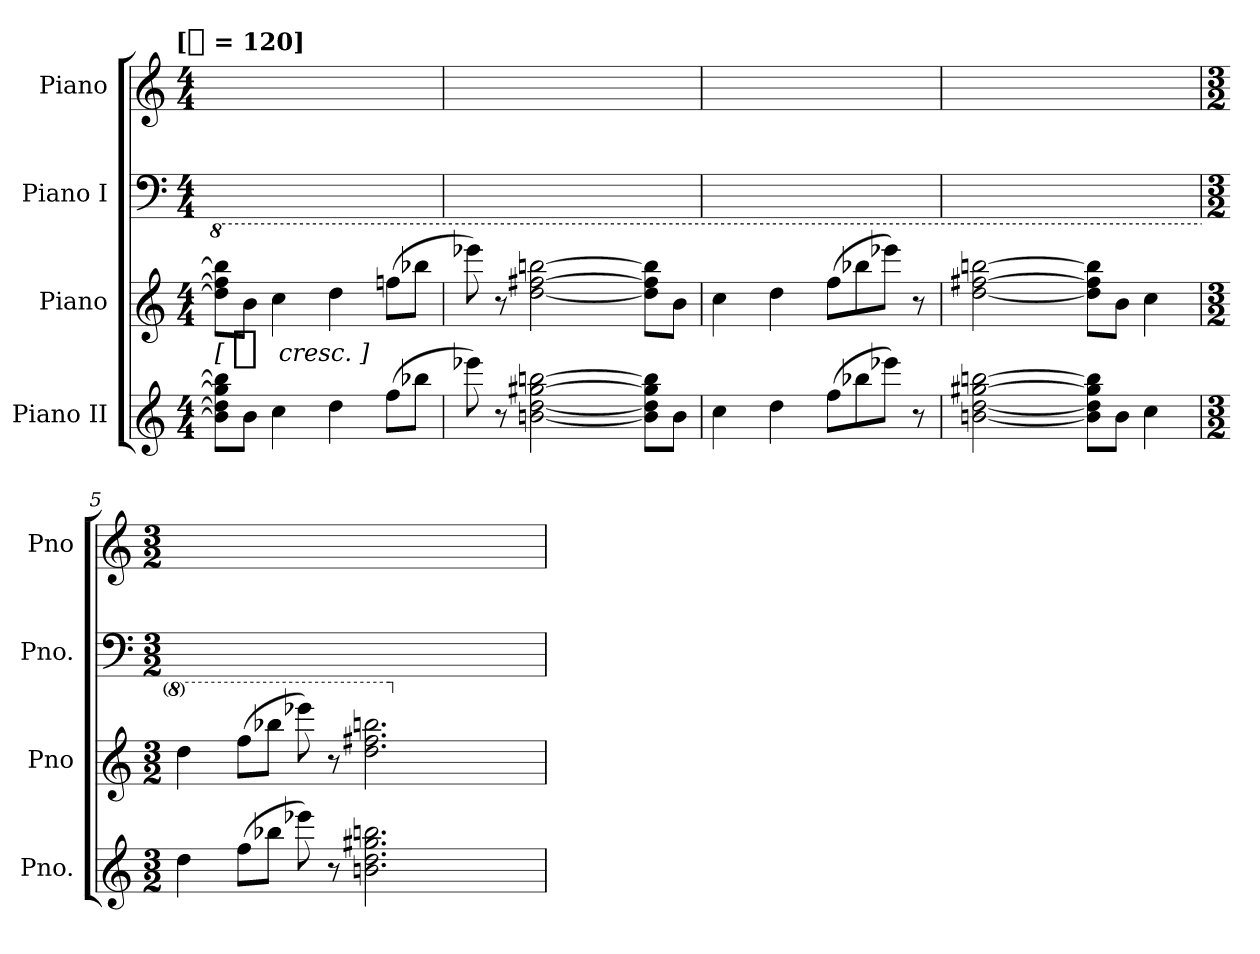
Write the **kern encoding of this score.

**kern	**kern	**dynam	**kern	**kern
*part4	*part3	*part3	*part2	*part1
*staff4	*staff3	*staff3	*staff2	*staff1
*I"Piano II	*I"Piano	*	*I"Piano I	*I"Piano
*I'Pno.	*I'Pno	*	*I'Pno.	*I'Pno
*clefG2	*clefG2	*	*clefF4	*clefG2
*k[]	*k[]	*	*k[]	*k[]
*C:	*C:	*	*C:	*C:
!!LO:TX:omd:t=[[half] = 120]
*M4/4	*M4/4	*	*M4/4	*M4/4
*MM240	*MM240	*	*MM240	*MM240
*	*8va	*	*	*
=1	=1	=1	=1	=1
!	!	!LO:DY:t=[ %s cresc. ]	!	!
8b] 8dd] 8gg#j] 8bb]L	8ddd] 8fff#j] 8bbb]L	f	8ryy	8ryy
8bJ	8bbJ	.	8ryy	8ryy
4cc	4ccc	.	8ryy	8ryy
.	.	.	8ryy	8ryy
4dd	4ddd	.	8ryy	8ryy
.	.	.	8ryy	8ryy
(8ffL	(8fffnL	.	8ryy	8ryy
8bb-XJ	8bbb-XJ	.	8ryy	8ryy
=2	=2	=2	=2	=2
8eee-X)	8eeee-X)	.	8ryy	8ryy
8r	8r	.	8ryy	8ryy
[2bn [2dd [2gg#X [2bbn	[2ddd [2fff#X [2bbbn	.	8ryy	8ryy
.	.	.	8ryy	8ryy
.	.	.	8ryy	8ryy
.	.	.	8ryy	8ryy
8b] 8dd] 8gg#] 8bb]L	8ddd] 8fff#] 8bbb]L	.	8ryy	8ryy
8bJ	8bbJ	.	8ryy	8ryy
=3	=3	=3	=3	=3
4cc	4ccc	.	8ryy	8ryy
.	.	.	8ryy	8ryy
4dd	4ddd	.	8ryy	8ryy
.	.	.	8ryy	8ryy
(8ffL	(8fffL	.	8ryy	8ryy
8bb-X	8bbb-X	.	8ryy	8ryy
8eee-XJ)	8eeee-XJ)	.	8ryy	8ryy
8r	8r	.	8ryy	8ryy
=4	=4	=4	=4	=4
[2bn [2dd [2gg#X [2bbn	[2ddd [2fff#X [2bbbn	.	8ryy	8ryy
.	.	.	8ryy	8ryy
.	.	.	8ryy	8ryy
.	.	.	8ryy	8ryy
8b] 8dd] 8gg#] 8bb]L	8ddd] 8fff#] 8bbb]L	.	8ryy	8ryy
8bJ	8bbJ	.	8ryy	8ryy
4cc	4ccc	.	8ryy	8ryy
.	.	.	8ryy	8ryy
=5	=5	=5	=5	=5
*M3/2	*M3/2	*	*M3/2	*M3/2
4dd	4ddd	.	8ryy	8ryy
.	.	.	8ryy	8ryy
(8ffL	(8fffL	.	8ryy	8ryy
8bb-XJ	8bbb-XJ	.	8ryy	8ryy
8eee-X)	8eeee-X)	.	8ryy	8ryy
8r	8r	.	8ryy	8ryy
2.bn 2.dd 2.gg#X 2.bbn	2.ddd 2.fff#X 2.bbbn	.	8ryy	8ryy
.	.	.	8ryy	8ryy
.	.	.	8ryy	8ryy
.	.	.	8ryy	8ryy
.	.	.	8ryy	8ryy
.	.	.	8ryy	8ryy
*	*X8va	*	*	*
=	=	=	=	=
*-	*-	*-	*-	*-
